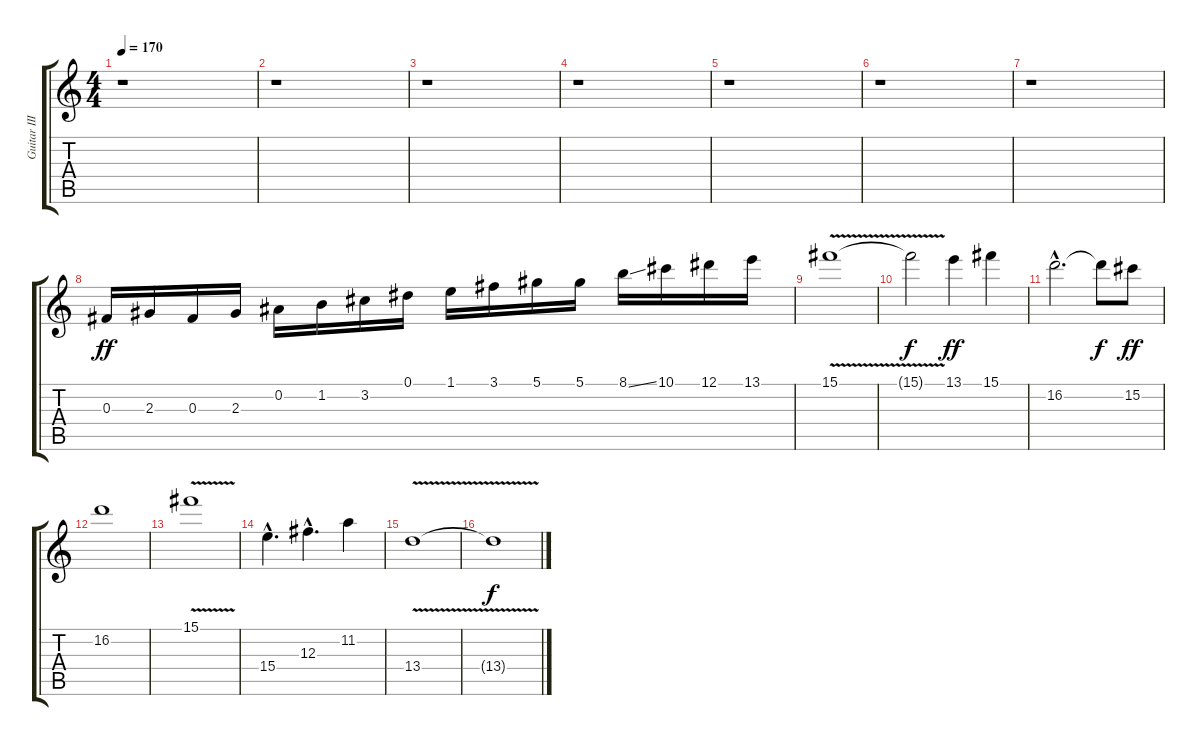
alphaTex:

\track ("Guitar III" "Guitar III") {instrument distortionguitar}
\staff {score tabs}
\tuning (Eb4 Bb3 Gb3 Db3 Ab2 Eb2) {hide}
\ts (4 4)
\tempo 170
\clef g2
\ks c
r.1{dy ff} |
r.1 |
r.1 |
r.1 |
r.1 |
r.1 |
r.1 |
0.3.16 2.3.16 0.3.16 2.3.16 0.2.16 1.2.16 3.2.16 0.1.16 1.1.16 3.1.16 5.1.16 5.1.16 8.1{ss}.16 10.1.16 12.1.16 13.1.16 |
15.1{v}.1 |
15.1{t}.2{dy f} 13.1.4{dy ff} 15.1.4 |
16.2{hac}.2{d} 16.2{t}.8{dy f} 15.2.8{dy ff} |
16.2.1 |
15.1{v}.1 |
15.4{hac}.4{d} 12.3{hac}.4{d} 11.2.4 |
13.4{v}.1 |
13.4{t}.1{dy f}
